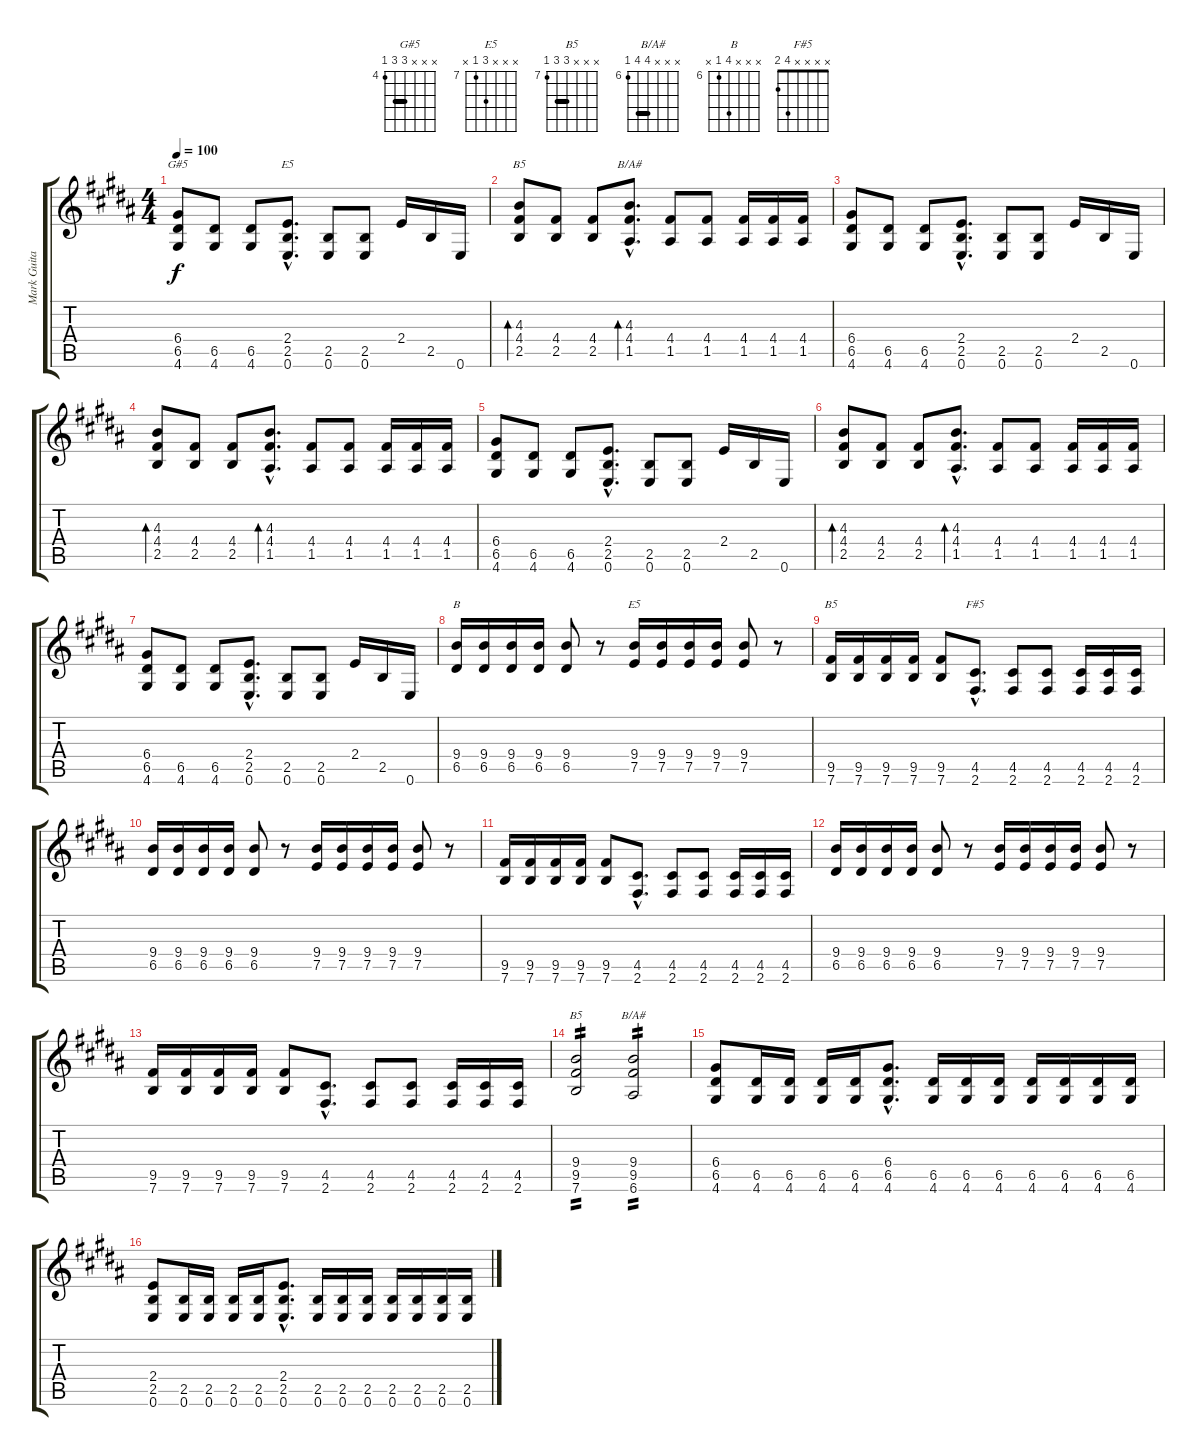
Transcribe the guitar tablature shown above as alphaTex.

\track ("Mark Guitar" "Mark Guita") {instrument acousticguitarsteel}
\staff {score tabs}
\tuning (E4 B3 G3 D3 A2 E2) {hide}
\chord ("G#5" x x x 6 6 4) {firstfret 4 barre 6}
\chord ("E5" x x x 2 2 0) {barre 2}
\chord ("B5" x x 4 4 2 x) {barre 4}
\chord ("B/A#" x x 4 4 1 x) {barre 4}
\chord ("B" x x x 9 6 x) {firstfret 6}
\chord ("E5" x x x 9 7 x) {firstfret 7}
\chord ("B5" x x x x 9 7) {firstfret 7}
\chord ("F#5" x x x x 4 2)
\chord ("B5" x x x 9 9 7) {firstfret 7 barre 9}
\chord ("B/A#" x x x 9 9 6) {firstfret 6 barre 9}
\ts (4 4)
\tempo 100
\clef g2
\ks b
(6.4 6.5 4.6).8{ch "G#5" dy f} (6.5 4.6).8 (6.5 4.6).8 (2.4{hac} 2.5{hac} 0.6{hac}).8{d ch "E5"} (2.5 0.6).8 (2.5 0.6).8 2.4.16 2.5.16 0.6.16 |
(4.3 4.4 2.5).8{bd 60 ch "B5"} (4.4 2.5).8 (4.4 2.5).8 (4.3{hac} 4.4{hac} 1.5{hac}).8{d bd 60 ch "B/A#"} (4.4 1.5).8 (4.4 1.5).8 (4.4 1.5).16 (4.4 1.5).16 (4.4 1.5).16 |
(6.4 6.5 4.6).8 (6.5 4.6).8 (6.5 4.6).8 (2.4{hac} 2.5{hac} 0.6{hac}).8{d} (2.5 0.6).8 (2.5 0.6).8 2.4.16 2.5.16 0.6.16 |
(4.3 4.4 2.5).8{bd 60} (4.4 2.5).8 (4.4 2.5).8 (4.3{hac} 4.4{hac} 1.5{hac}).8{d bd 60} (4.4 1.5).8 (4.4 1.5).8 (4.4 1.5).16 (4.4 1.5).16 (4.4 1.5).16 |
(6.4 6.5 4.6).8 (6.5 4.6).8 (6.5 4.6).8 (2.4{hac} 2.5{hac} 0.6{hac}).8{d} (2.5 0.6).8 (2.5 0.6).8 2.4.16 2.5.16 0.6.16 |
(4.3 4.4 2.5).8{bd 60} (4.4 2.5).8 (4.4 2.5).8 (4.3{hac} 4.4{hac} 1.5{hac}).8{d bd 60} (4.4 1.5).8 (4.4 1.5).8 (4.4 1.5).16 (4.4 1.5).16 (4.4 1.5).16 |
(6.4 6.5 4.6).8 (6.5 4.6).8 (6.5 4.6).8 (2.4{hac} 2.5{hac} 0.6{hac}).8{d instrument distortionguitar} (2.5 0.6).8 (2.5 0.6).8 2.4.16 2.5.16 0.6.16 |
(9.4 6.5).16{ch "B" volume 9 balance 4} (9.4 6.5).16 (9.4 6.5).16 (9.4 6.5).16 (9.4 6.5).8 r.8 (9.4 7.5).16{ch "E5"} (9.4 7.5).16 (9.4 7.5).16 (9.4 7.5).16 (9.4 7.5).8 r.8 |
(9.5 7.6).16{ch "B5"} (9.5 7.6).16 (9.5 7.6).16 (9.5 7.6).16 (9.5 7.6).8 (4.5{hac} 2.6{hac}).8{d ch "F#5"} (4.5 2.6).8 (4.5 2.6).8 (4.5 2.6).16 (4.5 2.6).16 (4.5 2.6).16 |
(9.4 6.5).16 (9.4 6.5).16 (9.4 6.5).16 (9.4 6.5).16 (9.4 6.5).8 r.8 (9.4 7.5).16 (9.4 7.5).16 (9.4 7.5).16 (9.4 7.5).16 (9.4 7.5).8 r.8 |
(9.5 7.6).16 (9.5 7.6).16 (9.5 7.6).16 (9.5 7.6).16 (9.5 7.6).8 (4.5{hac} 2.6{hac}).8{d} (4.5 2.6).8 (4.5 2.6).8 (4.5 2.6).16 (4.5 2.6).16 (4.5 2.6).16 |
(9.4 6.5).16 (9.4 6.5).16 (9.4 6.5).16 (9.4 6.5).16 (9.4 6.5).8 r.8 (9.4 7.5).16 (9.4 7.5).16 (9.4 7.5).16 (9.4 7.5).16 (9.4 7.5).8 r.8 |
(9.5 7.6).16 (9.5 7.6).16 (9.5 7.6).16 (9.5 7.6).16 (9.5 7.6).8 (4.5{hac} 2.6{hac}).8{d} (4.5 2.6).8 (4.5 2.6).8 (4.5 2.6).16 (4.5 2.6).16 (4.5 2.6).16 |
(9.4 9.5 7.6).2{ch "B5" tp 2} (9.4 9.5 6.6).2{ch "B/A#" tp 2} |
(6.4 6.5 4.6).8 (6.5 4.6).16 (6.5 4.6).16 (6.5 4.6).16 (6.5 4.6).16 (6.4{hac} 6.5{hac} 4.6{hac}).8{d} (6.5 4.6).16 (6.5 4.6).16 (6.5 4.6).16 (6.5 4.6).16 (6.5 4.6).16 (6.5 4.6).16 (6.5 4.6).16 |
(2.4 2.5 0.6).8 (2.5 0.6).16 (2.5 0.6).16 (2.5 0.6).16 (2.5 0.6).16 (2.4{hac} 2.5{hac} 0.6{hac}).8{d} (2.5 0.6).16 (2.5 0.6).16 (2.5 0.6).16 (2.5 0.6).16 (2.5 0.6).16 (2.5 0.6).16 (2.5 0.6).16
